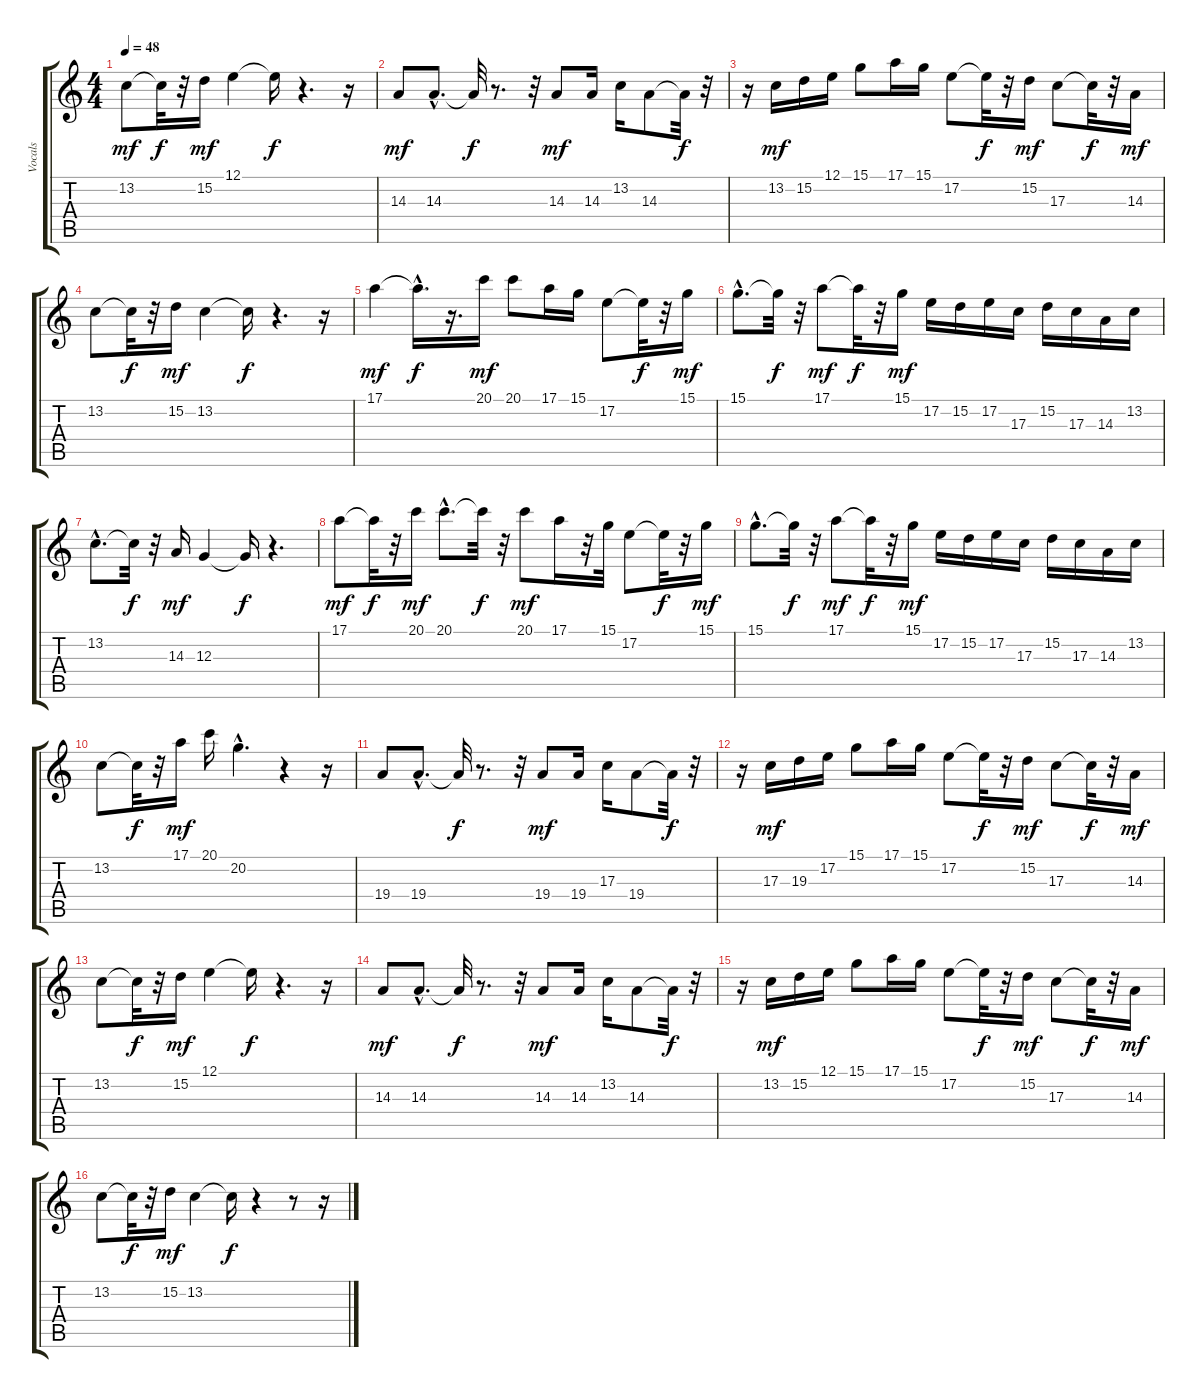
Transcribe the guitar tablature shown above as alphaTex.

\track ("Vocals" "Vocals") {instrument piccolo}
\staff {score tabs}
\tuning (E4 B3 G3 D3 A2 E2) {hide}
\ts (4 4)
\tempo 48
\clef g2
\ks c
13.2.8{dy mf} 13.2{t}.32{dy f} r.32 15.2.16{dy mf} 12.1.4 12.1{t}.16{dy f} r.4{d} r.16 |
14.3.8{dy mf} 14.3{hac}.8{d} 14.3{t}.32{dy f} r.8{d} r.32 14.3.8{dy mf} 14.3.16 13.2.16 14.3.8 14.3{t}.32{dy f} r.32 |
r.16 13.2.16{dy mf} 15.2.16 12.1.16 15.1.8 17.1.16 15.1.16 17.2.8 17.2{t}.32{dy f} r.32 15.2.16{dy mf} 17.3.8 17.3{t}.32{dy f} r.32 14.3.16{dy mf} |
13.2.8 13.2{t}.32{dy f} r.32 15.2.16{dy mf} 13.2.4 13.2{t}.16{dy f} r.4{d} r.16 |
17.1.4{dy mf} 17.1{hac t}.16{d dy f} r.16{d} 20.1.16{dy mf} 20.1.8 17.1.16 15.1.16 17.2.8 17.2{t}.32{dy f} r.32 15.1.16{dy mf} |
15.1{hac}.8{d} 15.1{t}.32{dy f} r.32 17.1.8{dy mf} 17.1{t}.32{dy f} r.32 15.1.16{dy mf} 17.2.16 15.2.16 17.2.16 17.3.16 15.2.16 17.3.16 14.3.16 13.2.16 |
13.2{hac}.8{d} 13.2{t}.32{dy f} r.32 14.3.16{dy mf} 12.3.4 12.3{t}.16{dy f} r.4{d} |
17.1.8{dy mf} 17.1{t}.32{dy f} r.32 20.1.16{dy mf} 20.1{hac}.8{d} 20.1{t}.32{dy f} r.32 20.1.8{dy mf} 17.1.16 r.32 15.1.32 17.2.8 17.2{t}.32{dy f} r.32 15.1.16{dy mf} |
15.1{hac}.8{d} 15.1{t}.32{dy f} r.32 17.1.8{dy mf} 17.1{t}.32{dy f} r.32 15.1.16{dy mf} 17.2.16 15.2.16 17.2.16 17.3.16 15.2.16 17.3.16 14.3.16 13.2.16 |
13.2.8 13.2{t}.32{dy f} r.32 17.1.16{dy mf} 20.1.16 20.2{hac}.4{d} r.4 r.16 |
19.4.8 19.4{hac}.8{d} 19.4{t}.32{dy f} r.8{d} r.32 19.4.8{dy mf} 19.4.16 17.3.16 19.4.8 19.4{t}.32{dy f} r.32 |
r.16 17.3.16{dy mf} 19.3.16 17.2.16 15.1.8 17.1.16 15.1.16 17.2.8 17.2{t}.32{dy f} r.32 15.2.16{dy mf} 17.3.8 17.3{t}.32{dy f} r.32 14.3.16{dy mf} |
13.2.8 13.2{t}.32{dy f} r.32 15.2.16{dy mf} 12.1.4 12.1{t}.16{dy f} r.4{d} r.16 |
14.3.8{dy mf} 14.3{hac}.8{d} 14.3{t}.32{dy f} r.8{d} r.32 14.3.8{dy mf} 14.3.16 13.2.16 14.3.8 14.3{t}.32{dy f} r.32 |
r.16 13.2.16{dy mf} 15.2.16 12.1.16 15.1.8 17.1.16 15.1.16 17.2.8 17.2{t}.32{dy f} r.32 15.2.16{dy mf} 17.3.8 17.3{t}.32{dy f} r.32 14.3.16{dy mf} |
13.2.8 13.2{t}.32{dy f} r.32 15.2.16{dy mf} 13.2.4 13.2{t}.16{dy f} r.4 r.8 r.16
